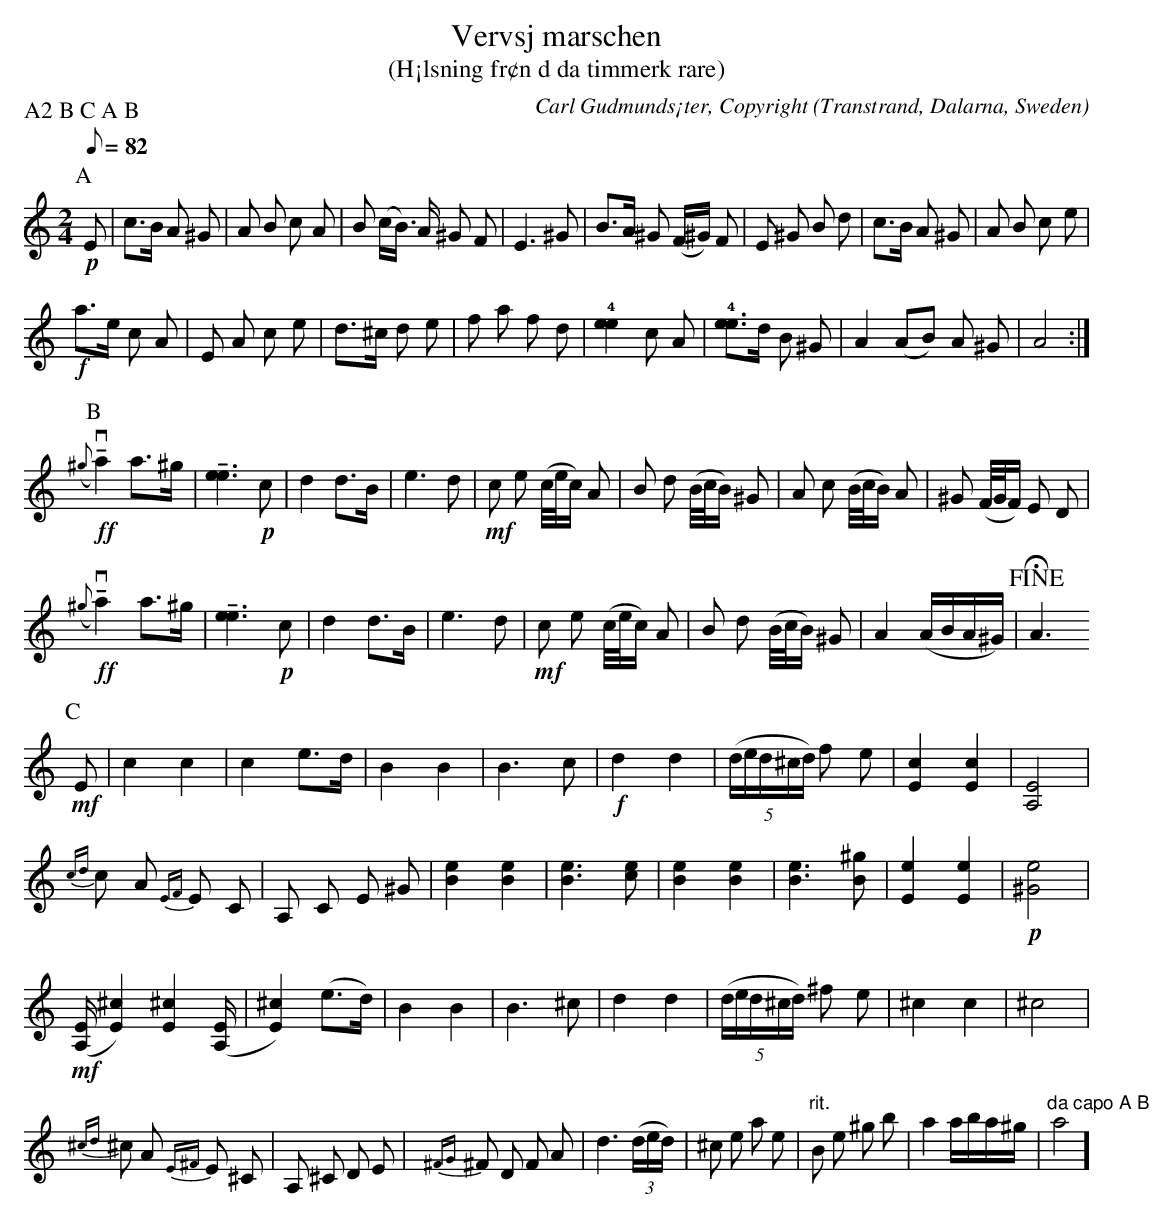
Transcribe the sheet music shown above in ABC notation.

X:1
T: Vervsj marschen
T: (H¡lsning fr¢n d da timmerk rare)
O: Transtrand, Dalarna, Sweden
C: Carl Gudmunds¡ter, Copyright
P: A2 B C A B
M:2/4
L:1/8
K:C
Q:82 Andante
P:A
+p+ E|c>B A ^G|A B c A|  B (c/2B/2) > A ^G F | E3 ^G| B>A ^G (F/2^G/2) F | E ^G B d |c>B A ^G|A B c e|
+f+ a>e c A| E A c e| d>^c d e|f a f d| !4![e2e2] c A | !4![ee]>d B ^G|A2  (AB) A ^G |A4:|
P:B
+ff+ (v{^g}!tenuto!a2) a>^g| !tenuto![e3e3] +p+ c | d2 d>B | e3 d | +mf+ c e (c/4e/4c/2) A | B d (B/4c/4B/2) ^G | A c (B/4c/4B/2) A | ^G (F/4G/4F/2) E D |
+ff+ (v{^g}!tenuto!a2) a>^g| !tenuto![e3e3] +p+ c | d2 d>B | e3 d | +mf+ !rit.! c e (c/4e/4c/2) A | B d (B/4c/4B/2) ^G | !rit.! A2 (A/2B/2A/2^G/2) | !fine! !fermata!A3
P:C
+mf+ E | c2 c2 | c2 e>d | B2 B2 | B3 c | +f+ d2 d2 | (5(d/2e/2d/2^c/2d/2) f e | [c2E2] [c2E2] | [A,4E4] |
{cd} c A {EF} E C | A, C E ^G | [e2B2] [e2B2] | [e3B3] [ec] | [e2B2] [e2B2] | [e3B3] [^gB] | !rit.! [e2E2] [e2E2] | +p+ [e4^G4] |
+mf+ ([E/2A,/2]  [E2^c2]) [E2^c2] ([E/2A,/2] | [E2^c2]) (e>d) | B2 B2 | B3 ^c | d2 d2 | (5(d/2e/2d/2^c/2d/2) ^f e | ^c2 c2 | ^c4 |
{^cd} ^c A {E^F} E ^C | A, ^C D E | {^FG} ^F D F A | d3 (3(d/2e/2d/2) | ^c e a e | "rit." B e ^g b | a2 a/2b/2a/2^g/2 | "da capo A B" a4]
